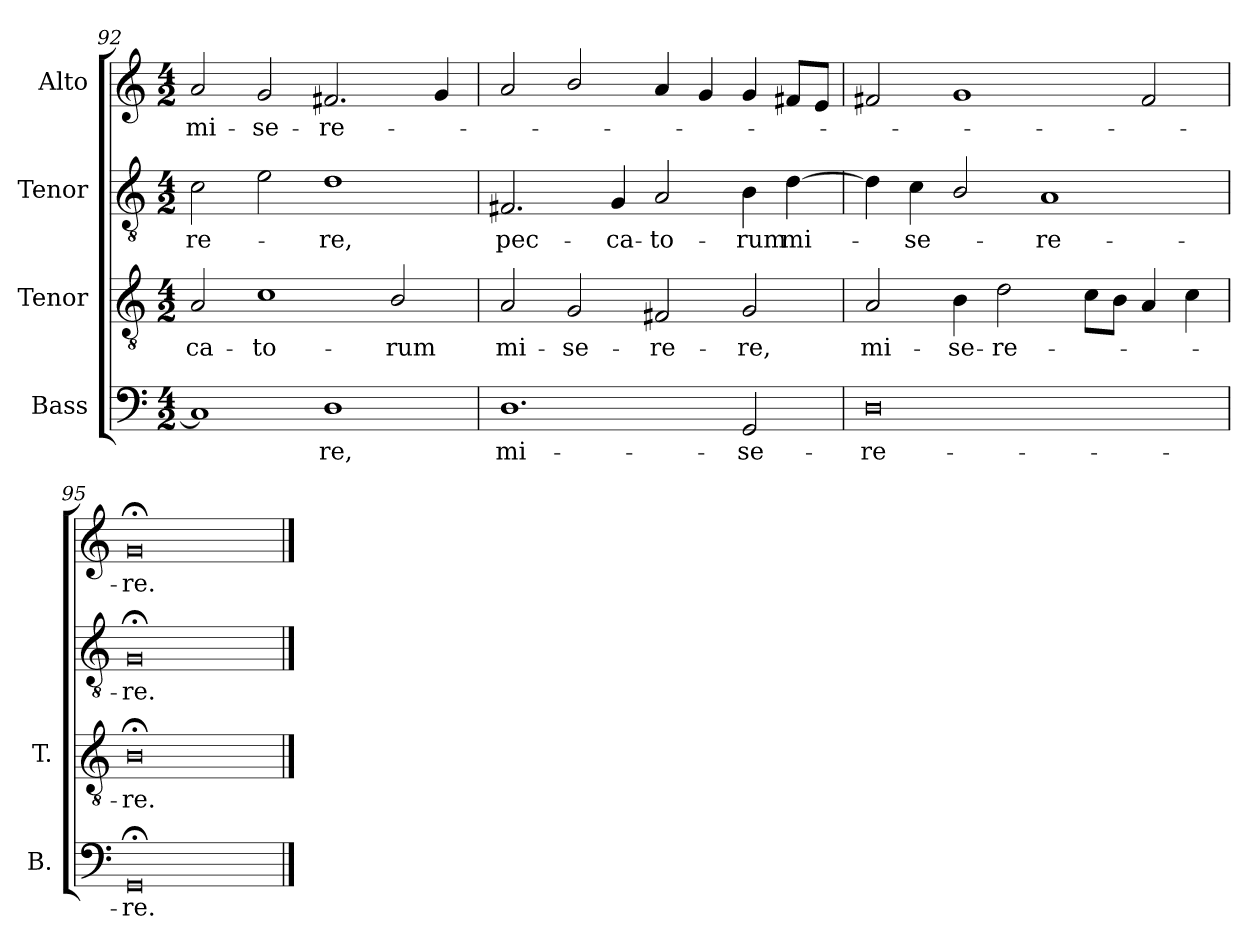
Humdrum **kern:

**kern	**text	**kern	**text	**kern	**text	**kern	**text
*part4	*part4	*part3	*part3	*part2	*part2	*part1	*part1
*staff4	*staff4	*staff3	*staff3	*staff2	*staff2	*staff1	*staff1
*I"Bass	*	*I"Tenor	*	*I"Tenor	*	*I"Alto	*
*I'B.	*	*I'T.	*	*	*	*	*
*clefF4	*	*clefGv2	*	*clefGv2	*	*clefG2	*
*	*	*ITrd7c12	*	*ITrd7c12	*	*	*
*k[]	*	*k[]	*	*k[]	*	*k[]	*
*C:	*	*C:	*	*C:	*	*C:	*
*M4/2	*	*M4/2	*	*M4/2	*	*M4/2	*
=92	=92	=92	=92	=92	=92	=92	=92
!	!	!	!LO:LY:b:color=#000000	!	!	!	!
!	!	!	!	!	!LO:LY:b:color=#000000	!	!
!	!	!	!	!	!	!	!LO:LY:b:color=#000000
1Ci]	.	2AAi/	-ca-	2Ci\	-re-	2ai/	mi-
!	!	!	!LO:LY:b:color=#000000	!	!	!	!
!	!	!	!	!	!	!	!LO:LY:b:color=#000000
.	.	1Ci	-to-	2Ei\	.	2gi/	-se-
!	!LO:LY:b:color=#000000	!	!	!	!	!	!
!	!	!	!	!	!LO:LY:b:color=#000000	!	!
!	!	!	!	!	!	!	!LO:LY:b:color=#000000
1Di	-re,	.	.	1Di	-re,	2.f#Xi/	-re-
!	!	!	!LO:LY:b:color=#000000	!	!	!	!
.	.	2BBi/	-rum	.	.	.	.
.	.	.	.	.	.	4gi/	.
=93	=93	=93	=93	=93	=93	=93	=93
!	!LO:LY:b:color=#000000	!	!	!	!	!	!
!	!	!	!LO:LY:b:color=#000000	!	!	!	!
!	!	!	!	!	!LO:LY:b:color=#000000	!	!
1.Di	mi-	2AAi/	mi-	2.FF#Xi/	pec-	2ai/	.
!	!	!	!LO:LY:b:color=#000000	!	!	!	!
.	.	2GGi/	-se-	.	.	2bi/	.
!	!	!	!	!	!LO:LY:b:color=#000000	!	!
.	.	.	.	4GGi/	-ca-	.	.
!	!	!	!LO:LY:b:color=#000000	!	!	!	!
!	!	!	!	!	!LO:LY:b:color=#000000	!	!
.	.	2FF#Xi/	-re-	2AAi/	-to-	4ai/	.
.	.	.	.	.	.	4gi/	.
!	!LO:LY:b:color=#000000	!	!	!	!	!	!
!	!	!	!LO:LY:b:color=#000000	!	!	!	!
!	!	!	!	!	!LO:LY:b:color=#000000	!	!
2GGi/	-se-	2GGi/	-re,	4BBi\	-rum	4gi/	.
!	!	!	!	!	!LO:LY:b:color=#000000	!	!
.	.	.	.	[4Di\	mi-	8f#Xi/L	.
.	.	.	.	.	.	8ei/J	.
=94	=94	=94	=94	=94	=94	=94	=94
!	!LO:LY:b:color=#000000	!	!	!	!	!	!
!	!	!	!LO:LY:b:color=#000000	!	!	!	!
0Di	-re-	2AAi/	mi-	4Di\]	.	2f#Xi/	.
!	!	!	!	!	!LO:LY:b:color=#000000	!	!
.	.	.	.	4Ci\	-se-	.	.
!	!	!	!LO:LY:b:color=#000000	!	!	!	!
.	.	4BBi\	-se-	2BBi/	.	1gi	.
!	!	!	!LO:LY:b:color=#000000	!	!	!	!
.	.	2Di\	-re-	.	.	.	.
!	!	!	!	!	!LO:LY:b:color=#000000	!	!
.	.	.	.	1AAi	-re-	.	.
.	.	8Ci\L	.	.	.	.	.
.	.	8BBi\J	.	.	.	.	.
.	.	4AAi/	.	.	.	2f#i/	.
.	.	4Ci\	.	.	.	.	.
=95	=95	=95	=95	=95	=95	=95	=95
!	!LO:LY:b:color=#000000	!	!	!	!	!	!
!	!	!	!LO:LY:b:color=#000000	!	!	!	!
!	!	!	!	!	!LO:LY:b:color=#000000	!	!
!	!	!	!	!	!	!	!LO:LY:b:color=#000000
0GG;i	-re.	0BB;i	-re.	0GG;i	-re.	0g;i	-re.
==	==	==	==	==	==	==	==
*-	*-	*-	*-	*-	*-	*-	*-
